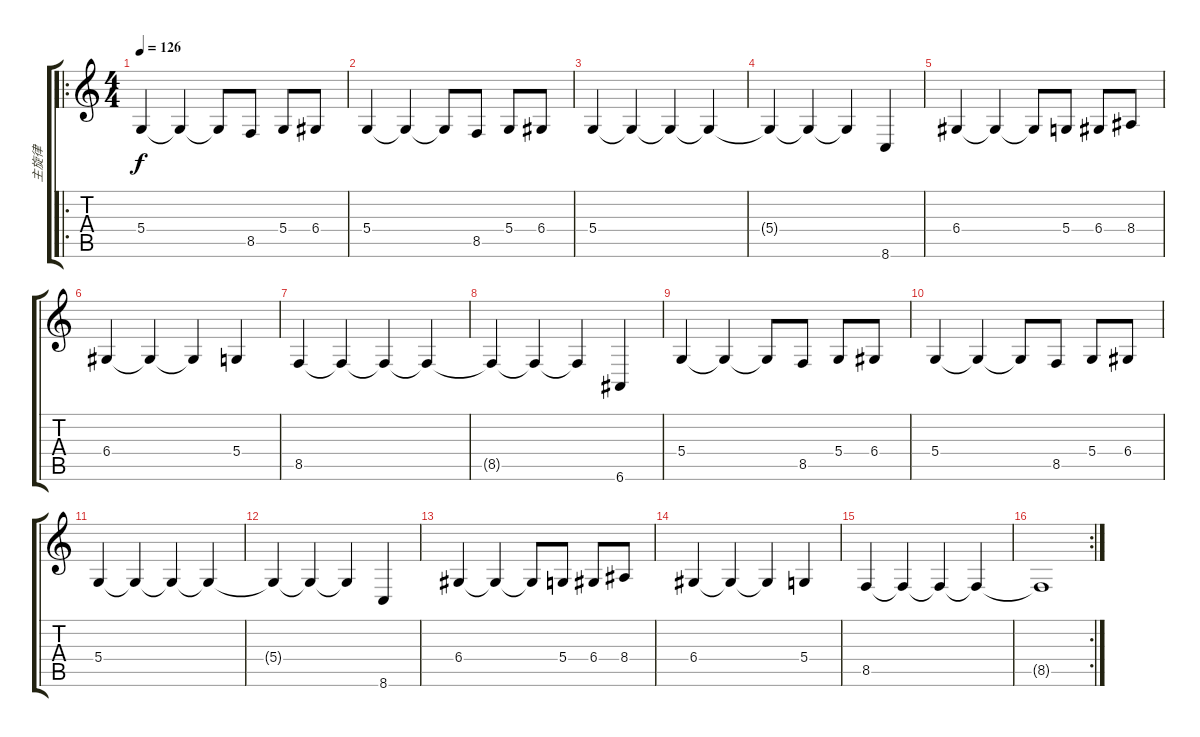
\track ("主旋律 " "主旋律 ") {instrument oboe}
\staff {score tabs}
\tuning (E4 B3 G3 D3 A2 E2) {hide}
\ro
\ts (4 4)
\tempo 126
\clef g2
\ks c
5.4.4{dy f} 5.4{t}.4 5.4{t}.8 8.5.8 5.4.8 6.4.8 |
5.4.4 5.4{t}.4 5.4{t}.8 8.5.8 5.4.8 6.4.8 |
5.4.4 5.4{t}.4 5.4{t}.4 5.4{t}.4 |
5.4{t}.4 5.4{t}.4 5.4{t}.4 8.6.4 |
6.4.4 6.4{t}.4 6.4{t}.8 5.4.8 6.4.8 8.4.8 |
6.4.4 6.4{t}.4 6.4{t}.4 5.4.4 |
8.5.4 8.5{t}.4 8.5{t}.4 8.5{t}.4 |
8.5{t}.4 8.5{t}.4 8.5{t}.4 6.6.4 |
5.4.4 5.4{t}.4 5.4{t}.8 8.5.8 5.4.8 6.4.8 |
5.4.4 5.4{t}.4 5.4{t}.8 8.5.8 5.4.8 6.4.8 |
5.4.4 5.4{t}.4 5.4{t}.4 5.4{t}.4 |
5.4{t}.4 5.4{t}.4 5.4{t}.4 8.6.4 |
6.4.4 6.4{t}.4 6.4{t}.8 5.4.8 6.4.8 8.4.8 |
6.4.4 6.4{t}.4 6.4{t}.4 5.4.4 |
8.5.4 8.5{t}.4 8.5{t}.4 8.5{t}.4 |
\rc 2
8.5{t}.1
